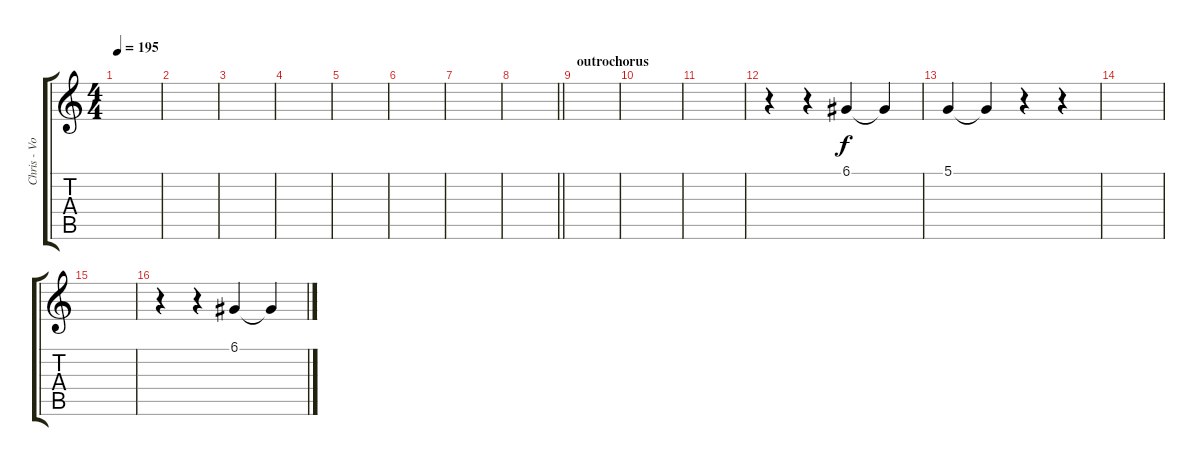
\track ("Chris - Vocals" "Chris - Vo") {instrument oboe}
\staff {score tabs}
\tuning (D4 A3 F3 C3 G2 C2) {hide}
\ts (4 4)
\tempo 195
\clef g2
\ks c
|
|
|
|
|
|
|
\barLineRight lightlight
|
\section ("" "outrochorus")
|
|
|
r.4 r.4 6.1.4 6.1{t}.4 |
5.1.4 5.1{t}.4 r.4 r.4 |
|
|
r.4 r.4 6.1.4 6.1{t}.4
